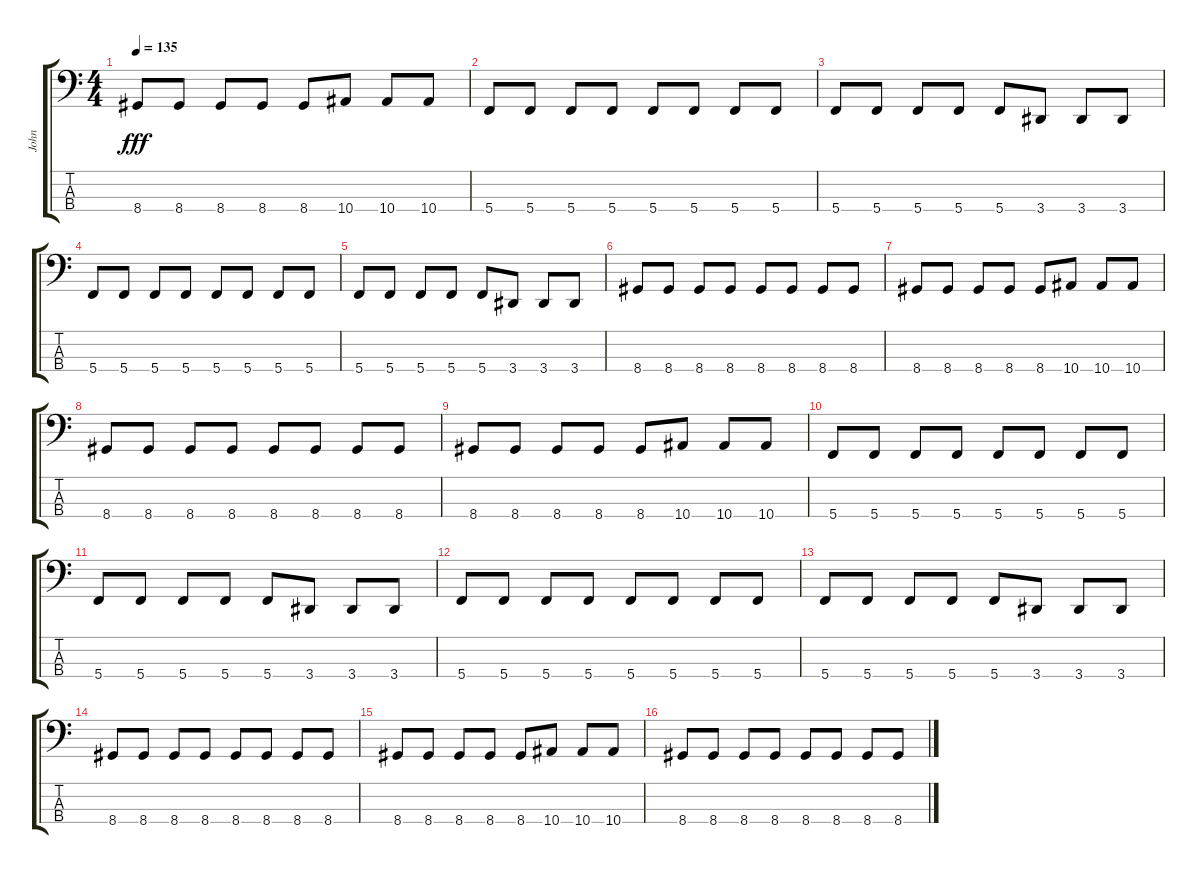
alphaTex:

\track ("John" "John") {instrument electricbassfinger}
\staff {score tabs}
\tuning (F2 C2 G1 C1) {hide}
\ts (4 4)
\tempo 135
\clef f4
\ks c
8.4.8{dy fff} 8.4.8 8.4.8 8.4.8 8.4.8 10.4.8 10.4.8 10.4.8 |
5.4.8 5.4.8 5.4.8 5.4.8 5.4.8 5.4.8 5.4.8 5.4.8 |
5.4.8 5.4.8 5.4.8 5.4.8 5.4.8 3.4.8 3.4.8 3.4.8 |
5.4.8 5.4.8 5.4.8 5.4.8 5.4.8 5.4.8 5.4.8 5.4.8 |
5.4.8 5.4.8 5.4.8 5.4.8 5.4.8 3.4.8 3.4.8 3.4.8 |
8.4.8 8.4.8 8.4.8 8.4.8 8.4.8 8.4.8 8.4.8 8.4.8 |
8.4.8 8.4.8 8.4.8 8.4.8 8.4.8 10.4.8 10.4.8 10.4.8 |
8.4.8 8.4.8 8.4.8 8.4.8 8.4.8 8.4.8 8.4.8 8.4.8 |
8.4.8 8.4.8 8.4.8 8.4.8 8.4.8 10.4.8 10.4.8 10.4.8 |
5.4.8 5.4.8 5.4.8 5.4.8 5.4.8 5.4.8 5.4.8 5.4.8 |
5.4.8 5.4.8 5.4.8 5.4.8 5.4.8 3.4.8 3.4.8 3.4.8 |
5.4.8 5.4.8 5.4.8 5.4.8 5.4.8 5.4.8 5.4.8 5.4.8 |
5.4.8 5.4.8 5.4.8 5.4.8 5.4.8 3.4.8 3.4.8 3.4.8 |
8.4.8 8.4.8 8.4.8 8.4.8 8.4.8 8.4.8 8.4.8 8.4.8 |
8.4.8 8.4.8 8.4.8 8.4.8 8.4.8 10.4.8 10.4.8 10.4.8 |
8.4.8 8.4.8 8.4.8 8.4.8 8.4.8 8.4.8 8.4.8 8.4.8
